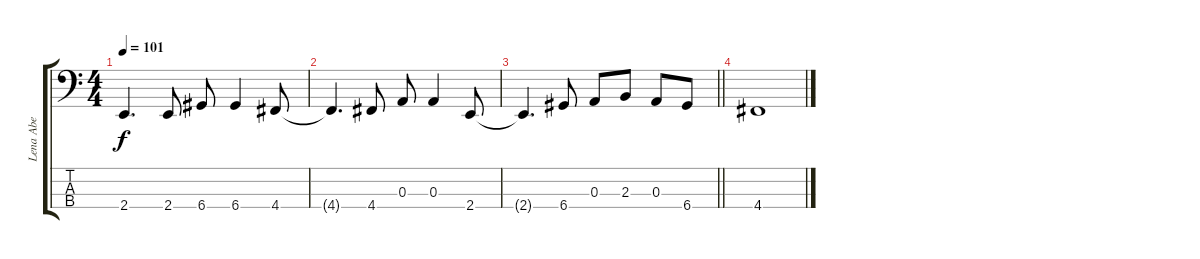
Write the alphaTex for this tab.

\track ("Lena Abe" "Lena Abe") {instrument electricbassfinger}
\staff {score tabs}
\tuning (G2 D2 A1 D1) {hide}
\ts (4 4)
\tempo 101
\clef f4
\ks c
2.4{t}.4{d dy f} 2.4.8 6.4.8 6.4.4 4.4.8 |
4.4{t}.4{d} 4.4.8 0.3.8 0.3.4 2.4.8 |
\barLineRight lightlight
2.4{t}.4{d} 6.4.8 0.3.8 2.3.8 0.3.8 6.4.8 |
4.4.1
